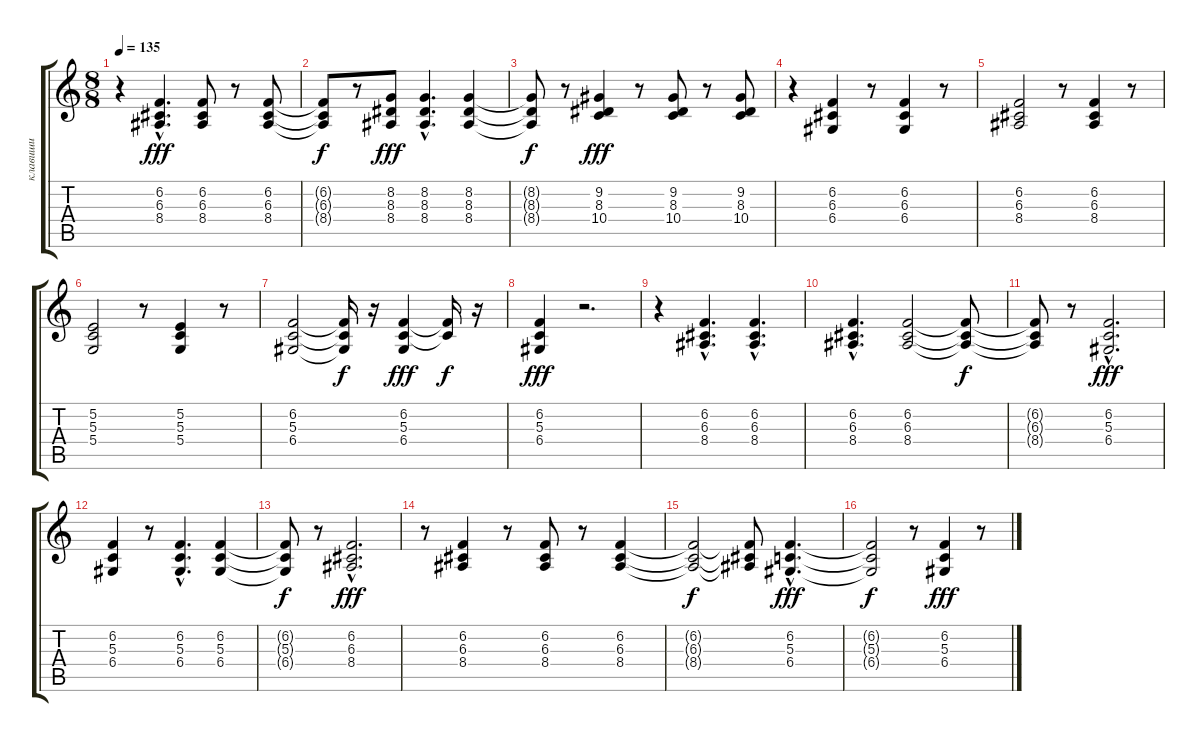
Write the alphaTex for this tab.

\track ("клавиши" "клавиши") {instrument electricpiano1}
\staff {score tabs}
\tuning (E4 B3 G3 D3 A2 E2) {hide}
\ts (8 8)
\tempo 135
\clef g2
\ks c
r.4{dy fff} (6.2{hac} 6.3{hac} 8.4).4{d} (6.2 6.3 8.4).8 r.8 (6.2 6.3 8.4).8 |
(6.2{t} 6.3{t} 8.4{t}).8{dy f} r.8 (8.2 8.3 8.4).8{dy fff} (8.2{hac} 8.3{hac} 8.4{hac}).4{d} (8.2 8.3 8.4).4 |
(8.2{t} 8.3{t} 8.4{t}).8{dy f} r.8 (9.2 8.3 10.4).4{dy fff} r.8 (9.2 8.3 10.4).8 r.8 (9.2 8.3 10.4).8 |
r.4 (6.2 6.3 6.4).4 r.8 (6.2 6.3 6.4).4 r.8 |
(6.2 6.3 8.4).2 r.8 (6.2 6.3 8.4).4 r.8 |
(5.2 5.3 5.4).2 r.8 (5.2 5.3 5.4).4 r.8 |
(6.2 5.3 6.4).2 (6.2{t} 5.3{t} 6.4{t}).16{dy f} r.16 (6.2 5.3 6.4).4{dy fff} (6.2{t} 5.3{t}).16{dy f} r.16 |
(6.2 5.3 6.4).4{dy fff} r.2{d} |
r.4 (6.2{hac} 6.3{hac} 8.4{hac}).4{d} (6.2{hac} 6.3{hac} 8.4{hac}).4{d} |
(6.2{hac} 6.3{hac} 8.4{hac}).4{d} (6.2 6.3 8.4).2 (6.2{t} 6.3{t} 8.4{t}).8{dy f} |
(6.2{t} 6.3{t} 8.4{t}).8 r.8 (6.2{hac} 5.3 6.4).2{d dy fff} |
(6.2 5.3 6.4).4 r.8 (6.2{hac} 5.3{hac} 6.4).4{d} (6.2 5.3 6.4).4 |
(6.2{t} 5.3{t} 6.4{t}).8{dy f} r.8 (6.2{hac} 6.3{hac} 8.4{hac}).2{d dy fff} |
r.8 (6.2 6.3 8.4).4 r.8 (6.2 6.3 8.4).8 r.8 (6.2 6.3 8.4).4 |
(6.2{t} 6.3{t} 8.4{t}).2{dy f} (6.2{t} 6.3{t} 8.4{t}).8 (6.2{hac} 5.3{hac} 6.4{hac}).4{d dy fff} |
(6.2{t} 5.3{t} 6.4{t}).2{dy f} r.8 (6.2 5.3 6.4).4{dy fff} r.8
